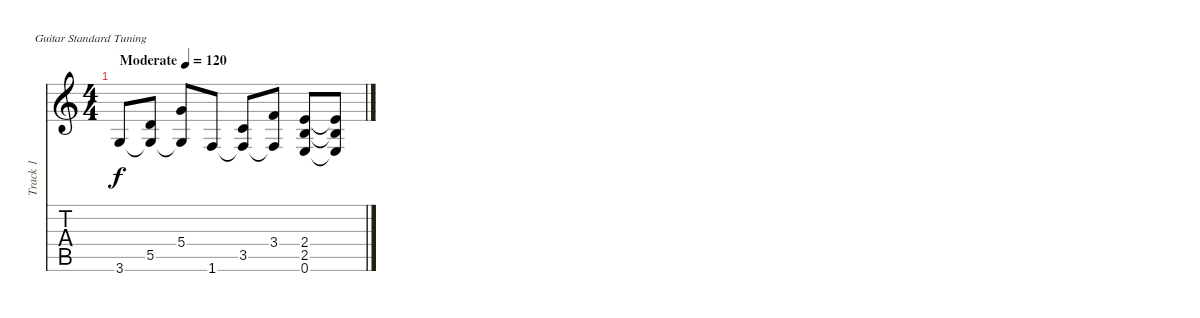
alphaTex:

\defaultSystemsLayout 4
\bracketExtendMode nobrackets
\otherSystemsTrackNameOrientation horizontal
\track ("Track 1" "Track 1") {instrument acousticguitarsteel}
\staff {score tabs}
\tuning (E4 B3 G3 D3 A2 E2)
\ts (4 4)
\beaming (8 2 2 2 2)
\tempo (120 "Moderate")
\clef g2
\ks c
3.6.8{dy f instrument acousticguitarsteel beam Up} (5.5 3.6{t}).8{beam Up} (5.4 3.6{t}).8{beam Up} 1.6.8{beam Up} (3.5 1.6{t}).8{beam Up} (3.4 1.6{t}).8{beam Up} (2.4 2.5 0.6).8{beam Up} (2.4{t} 2.5{t} 0.6{t}).8{beam Up}
